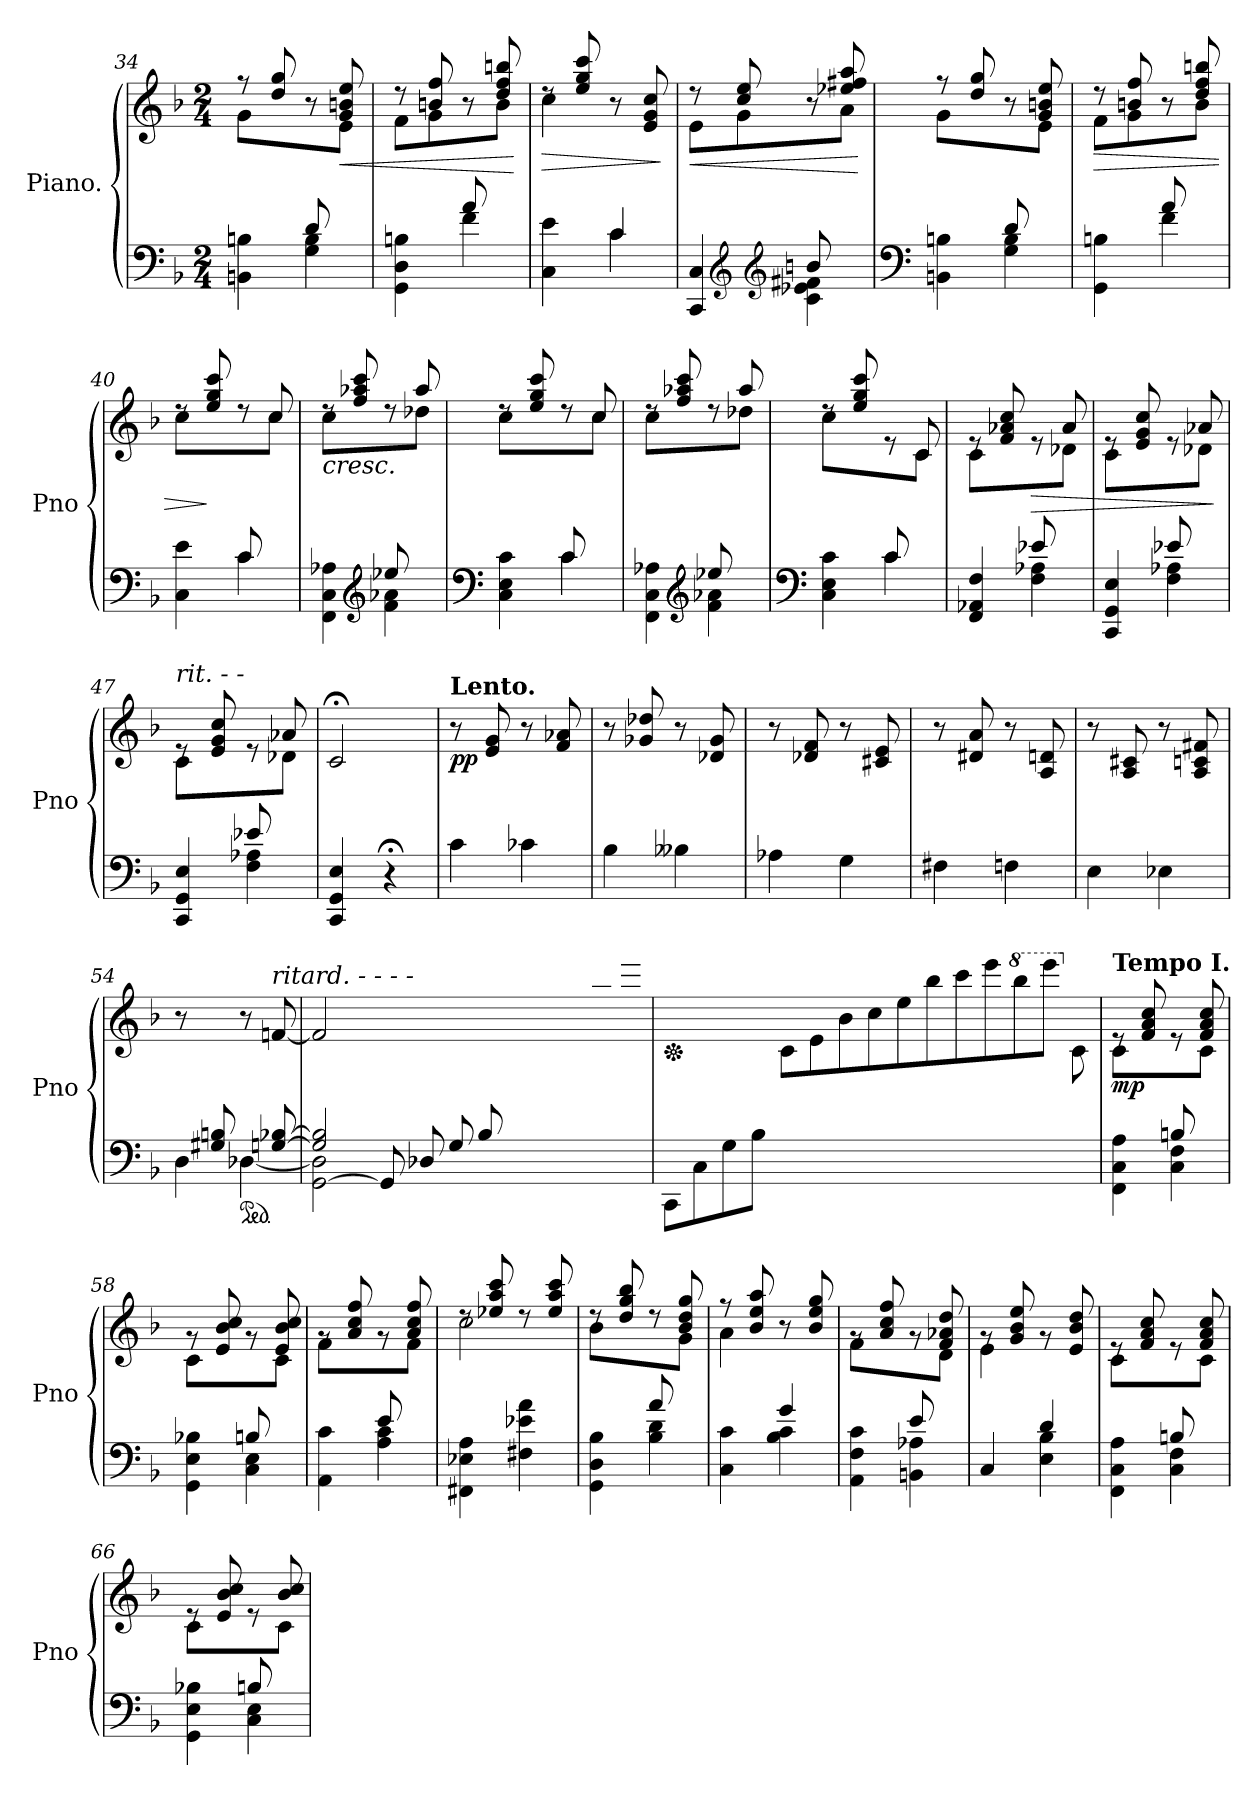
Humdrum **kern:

**kern	**kern	**dynam
*part1	*part1	*part1
*staff2	*staff1	*staff1/2
*I"Piano.	*	*
*I'Pno	*	*
*clefF4	*clefG2	*
*k[b-]	*k[b-]	*
*F:	*F:	*
*M2/4	*M2/4	*
=34	=34	=34
*^	*^	*
4ryy	4BBn\ 4Bn\	8r	4g\	.
.	.	8dd/ 8gg/	.	.
8d/L	4G\ 4B\	8r	8ryy	.
!	!	!	!	!LO:HP:b
8ryy	.	8g/ 8bn/ 8ee/	8e\J	<
=35	=35	=35	=35	=35
4ryy	4GG\ 4D\ 4Bn\	8r	8f\L	.
.	.	8bn/ 8ff/	8g\	.
8a/	4f\	8r	8ryy	.
8ryy	.	8dd/ 8ff/ 8bbn/	8b\J	.
*v	*v	*	*	*
*	*v	*v	*
.	.	[
=36	=36	=36
*^	*	*
!	!	!	!LO:HP:b
*	*	*^	*
4ryy	4C\ 4e\	8rdd	4cc\	>
.	.	8ee/ 8gg/ 8ccc/	.	.
4c/	4c\	8r	4ryy	.
.	.	8e/ 8g/ 8cc/	.	.
*v	*v	*	*	*
*	*v	*v	*
.	.	]
=37	=37	=37
*^	*	*
!	!	!	!LO:HP:b
*	*	*^	*
4ryy	4CC/ 4C/	8r	8e\L	<
*clefG2	*	*	*	*
.	.	8cc/ 8ee/	8g\	.
8bn/	4c\ 4e-X\ 4f#X\	8r	8ryy	.
8ryy	.	8ee-X/ 8ff#X/ 8aa/	8a\J	.
*v	*v	*	*	*
*	*v	*v	*
.	.	[
=38	=38	=38
*clefF4	*	*
*^	*^	*
4ryy	4BBn\ 4Bn\	8r	4g\	.
.	.	8dd/ 8gg/	.	.
8d/L	4G\ 4B\	8r	8ryy	.
8ryy	.	8g/ 8bn/ 8ee/	8e\J	.
!!LO:LB:g=z	!!
=39	=39	=39	=39	=39
!	!	!	!	!LO:HP:b
4ryy	4GG\ 4Bn\	8r	8f\L	>
.	.	8bn/ 8ff/	8g\	.
8a/	4f\	8r	8ryy	.
8ryy	.	8dd/ 8ff/ 8bbn/	8b\J	.
=40	=40	=40	=40	=40
4ryy	4C\ 4e\	8rdd	4cc\	.
.	.	8ee/ 8gg/ 8ccc/	.	]
8c/L	4c\	8rdd	8ryy	.
8ryy	.	8cc/	8cc\J	.
=41	=41	=41	=41	=41
!	!	!LO:TX:b:i:t=cresc.	!	!
4ryy	4FF\ 4C\ 4A-X\	8rdd	4cc\	.
.	.	8ff/ 8aa-X/ 8ccc/	.	.
*clefG2	*	*	*	*
8ee-X/L	4f\ 4a-X\	8rdd	8ryy	.
8ryy	.	8aa-/	8dd-X\J	.
=42	=42	=42	=42	=42
*clefF4	*	*	*	*
4ryy	4C\ 4E\ 4c\	8rdd	4cc\	.
.	.	8ee/ 8gg/ 8ccc/	.	.
8c/L	4c\	8rdd	8ryy	.
8ryy	.	8cc/	8cc\J	.
=43	=43	=43	=43	=43
4ryy	4FF\ 4C\ 4A-X\	8rdd	4cc\	.
.	.	8ff/ 8aa-X/ 8ccc/	.	.
*clefG2	*	*	*	*
8ee-X/L	4f\ 4a-X\	8rdd	8ryy	.
8ryy	.	8aa-/	8dd-X\J	.
=44	=44	=44	=44	=44
*clefF4	*	*	*	*
4ryy	4C\ 4E\ 4c\	8rdd	4cc\	.
.	.	8ee/ 8gg/ 8ccc/	.	.
8c/L	4c\	8re	8ryy	.
8ryy	.	8c/	8c\J	.
!!LO:LB:g=z	!!
=45	=45	=45	=45	=45
4ryy	4FF/ 4AA-X/ 4F/	8re	4c\	.
.	.	8f/ 8a-X/ 8cc/	.	.
!	!	!	!	!LO:HP:b
8e-X/L	4F\ 4A-X\	8re	8ryy	>
8ryy	.	8a-/	8d-X\J	.
=46	=46	=46	=46	=46
4ryy	4CC/ 4GG/ 4E/	8re	4c\	.
.	.	8e/ 8g/ 8cc/	.	.
8e-X/L	4F\ 4A-X\	8re	8ryy	.
8ryy	.	8a-X/	8d-X\J	.
*v	*v	*	*	*
*	*v	*v	*
.	.	]
=47	=47	=47
*^	*^	*
!	!	!LO:TX:a:i:t=rit.    -        -	!	!
4ryy	4CC/ 4GG/ 4E/	8re	4c\	.
.	.	8e/ 8g/ 8cc/	.	.
8e-X/L	4F\ 4A-X\	8re	8ryy	.
8ryy	.	8a-X/	8d-X\J	.
*v	*v	*	*	*
*	*v	*v	*
=48	=48	=48
4CC/ 4GG/ 4E/	(>2c;</	.
4r;<	.	.
=49	=49	=49
!	!LO:TX:a:B:t=Lento.	!
!	!	!LO:DY:b
4c\)	8r	pp
.	8e/ 8g/	.
4c-X\	8r	.
.	8f/ 8a-X/	.
=50	=50	=50
4B-\	8r	.
.	8g-X/ 8dd-X/	.
4B--X\	8r	.
.	8d-X/ 8g-/	.
=51	=51	=51
4A-X\	8r	.
.	8d-X/ 8f/	.
4G\	8r	.
.	8c#X/ 8e/	.
!!LO:LB:g=z
=52	=52	=52
4F#X\	8r	.
.	8d#X/ 8a/	.
4Fn\	8r	.
.	8A/ 8dn/	.
=53	=53	=53
4E\	8r	.
.	8A/ 8c#X/	.
4E-X\	8r	.
.	8A/ 8cn/ 8f#X/	.
=54	=54	=54
*^	*	*
*	*^	*	*
8ryy	4D\	4ryy	8r	.
8G#X/ 8Bn/	.	.	8ryy	.
*ped	*	*	*	*
4ryy	[4D-X\	8ryy	8r	.
!	!	!	!LO:TX:a:i:t=ritard.     -          -          -          -	!
.	.	[8Gn/ [8B-X/	[8fn/	.
*	*v	*v	*	*
=55	=55	=55	=55
*	*	*^	*
[2GG\ 2D-\]	2G/] 2B-/]	2f/]	1ryy	.
8GG!/L]	8ryy	2ryy	.	.
8D-X!/	1ryy	.	.	.
8G!/	.	.	.	.
8B-!/	.	.	.	.
2ryy	.	2ryy	8f!\	.
.	.	.	8b-!\	.
.	.	.	8ff!\	.
.	.	.	8bb-!\	.
8ryy	.	8ryy	8fff!\J	.
*v	*v	*	*	*
*	*v	*v	*
=56	=56	=56
*	*Xped	*
8CC!\L	2ryy	.
8C!\	.	.
8G!\	.	.
8B-!\J	.	.
2ryy	8c!\L	.
.	8e!\	.
.	8b-!\	.
.	8cc!\	.
2ryy	8ee!\	.
.	8bb-!\	.
.	8ccc!\	.
.	8eee!\	.
*	*8va	*
4ryy	8bbb-!\	.
.	8eeee!\J	.
*	*X8va	*
8ryy	8c\	.
=57	=57	=57
*^	*^	*
!	!	!LO:TX:a:B:t=Tempo I.	!	!
!	!	!	!	!LO:DY:b
4ryy	4FF\ 4C\ 4A\	8re	4c\	mp
.	.	8f/ 8a/ 8cc/	.	.
8Bn/L	4C\ 4F\	8re	8ryy	.
8ryy	.	8f/ 8a/ 8cc/	8c\J	.
!!LO:LB:g=z	!!
=58	=58	=58	=58	=58
4ryy	4GG\ 4E\ 4B-X\	8rg	4c\	.
.	.	8e/ 8b-/ 8cc/	.	.
8Bn/L	4C\ 4E\	8rg	8ryy	.
8ryy	.	8e/ 8b-/ 8cc/	8c\J	.
=59	=59	=59	=59	=59
4ryy	4AA\ 4c\	8rg	4f\	.
.	.	8a/ 8cc/ 8ff/	.	.
8e/L	4A\ 4c\	8rg	8ryy	.
8ryy	.	8a/ 8cc/ 8ff/	8f\J	.
*v	*v	*	*	*
=60	=60	=60	=60
4FF#X\ 4E-X\ 4A\	8rdd	2cc\	.
.	8ee-X/ 8aa/ 8ccc/	.	.
4F#X\ 4e-X\ 4a\	8rdd	.	.
.	8ee-/ 8aa/ 8ccc/	.	.
=61	=61	=61	=61
*^	*	*	*
4ryy	4GG\ 4D\ 4B-\	8rdd	4b-\	.
.	.	8dd/ 8gg/ 8bb-/	.	.
8a/L	4B-\ 4d\	8rdd	8ryy	.
8ryy	.	8b-/ 8dd/ 8gg/	8g\J	.
=62	=62	=62	=62	=62
4ryy	4C\ 4c\	8r	4a\	.
.	.	8b-/ 8ee/ 8aa/	.	.
4g/	4B-\ 4c\	8r	4ryy	.
.	.	8b-/ 8ee/ 8gg/	.	.
=63	=63	=63	=63	=63
4ryy	4AA\ 4F\ 4c\	8rg	4f\	.
.	.	8a/ 8cc/ 8ff/	.	.
8e/L	4BBn\ 4A-X\	8rg	8ryy	.
8ryy	.	8f/ 8a-X/ 8dd/	8d\J	.
=64	=64	=64	=64	=64
4ryy	4C/	8rg	4e\	.
.	.	8g/ 8b-/ 8ee/	.	.
4d/	4E\ 4B-\	8rg	4ryy	.
.	.	8e/ 8b-/ 8dd/	.	.
!!LO:PB:g=z	!!
=65	=65	=65	=65	=65
4ryy	4FF\ 4C\ 4A\	8re	4c\	.
.	.	8f/ 8a/ 8cc/	.	.
8Bn/L	4C\ 4F\	8re	8ryy	.
8ryy	.	8f/ 8a/ 8cc/	8c\J	.
=66	=66	=66	=66	=66
4ryy	4GG\ 4E\ 4B-X\	8re	4c\	.
.	.	8e/ 8b-/ 8cc/	.	.
8Bn/L	4C\ 4E\	8re	8ryy	.
8ryy	.	8b-/ 8cc/	8c\J	.
*v	*v	*	*	*
*	*v	*v	*
=	=	=
*-	*-	*-
